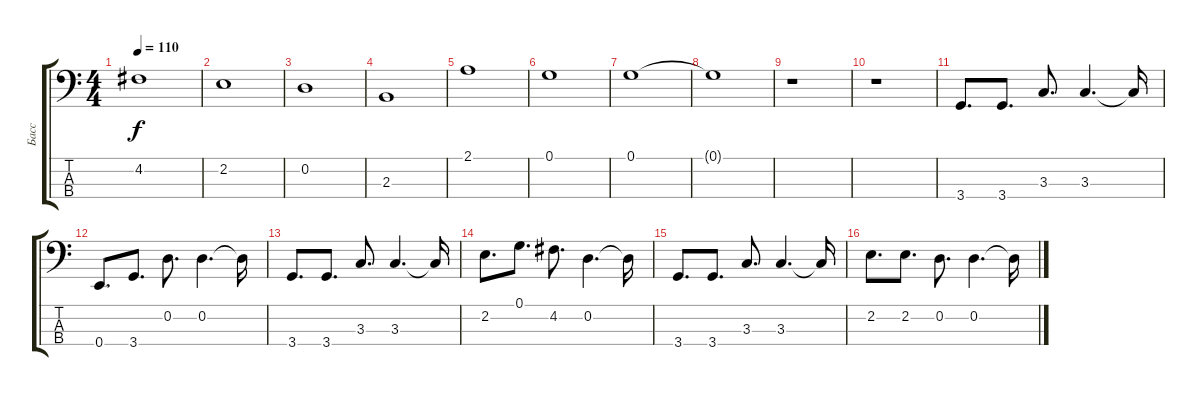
\track ("Басс" "Басс") {instrument electricbassfinger}
\staff {score tabs}
\tuning (G2 D2 A1 E1) {hide}
\ts (4 4)
\tempo 110
\clef f4
\ks c
4.2.1{dy f} |
2.2.1 |
0.2.1 |
2.3.1 |
2.1.1 |
0.1.1 |
0.1.1 |
0.1{t}.1 |
r.1 |
r.1 |
3.4.8{d} 3.4.8{d} 3.3.8{d} 3.3.4{d} 3.3{t}.16 |
0.4.8{d} 3.4.8{d} 0.2.8{d} 0.2.4{d} 0.2{t}.16 |
3.4.8{d} 3.4.8{d} 3.3.8{d} 3.3.4{d} 3.3{t}.16 |
2.2.8{d} 0.1.8{d} 4.2.8{d} 0.2.4{d} 0.2{t}.16 |
3.4.8{d} 3.4.8{d} 3.3.8{d} 3.3.4{d} 3.3{t}.16 |
2.2.8{d} 2.2.8{d} 0.2.8{d} 0.2.4{d} 0.2{t}.16
